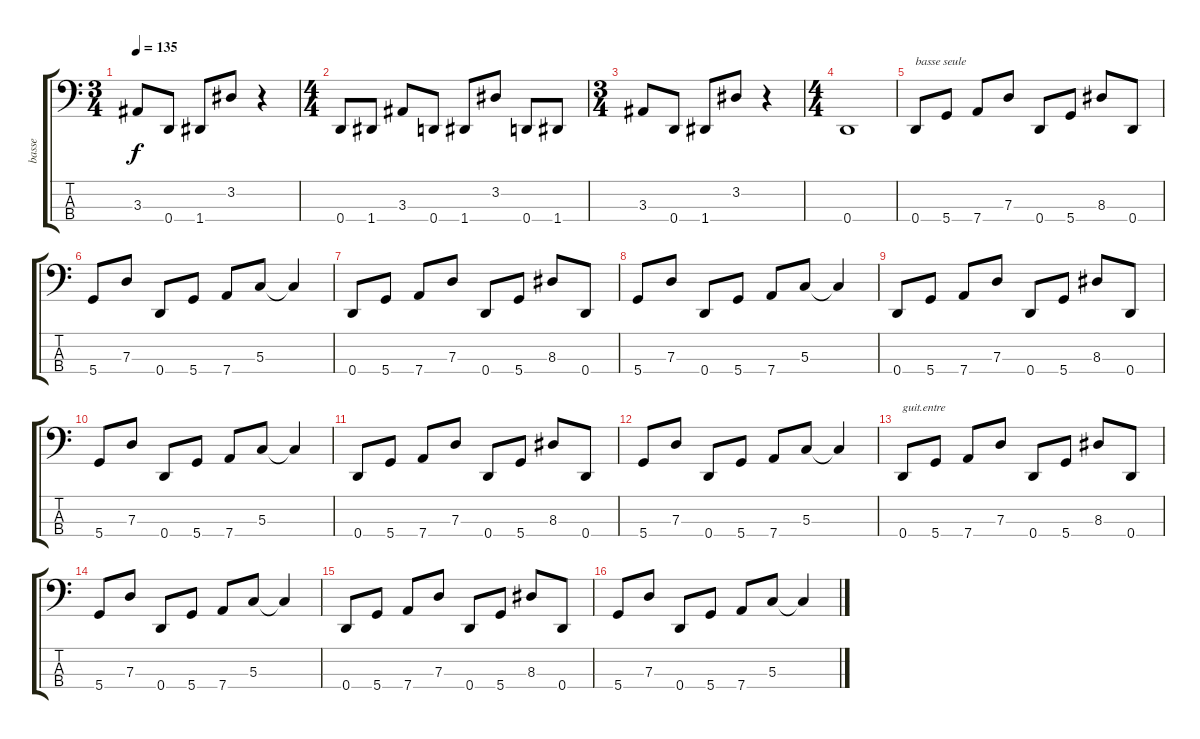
\track ("basse" "basse") {instrument electricbasspick}
\staff {score tabs}
\tuning (F2 C2 G1 D1) {hide}
\ts (3 4)
\tempo 135
\clef f4
\ks c
3.3.8{dy f} 0.4.8 1.4.8 3.2.8 r.4 |
\ts (4 4)
0.4.8 1.4.8 3.3.8 0.4.8 1.4.8 3.2.8 0.4.8 1.4.8 |
\ts (3 4)
3.3.8 0.4.8 1.4.8 3.2.8 r.4 |
\ts (4 4)
0.4.1 |
0.4.8{txt "basse seule"} 5.4.8 7.4.8 7.3.8 0.4.8 5.4.8 8.3.8 0.4.8 |
5.4.8 7.3.8 0.4.8 5.4.8 7.4.8 5.3.8 5.3{t}.4 |
0.4.8 5.4.8 7.4.8 7.3.8 0.4.8 5.4.8 8.3.8 0.4.8 |
5.4.8 7.3.8 0.4.8 5.4.8 7.4.8 5.3.8 5.3{t}.4 |
0.4.8 5.4.8 7.4.8 7.3.8 0.4.8 5.4.8 8.3.8 0.4.8 |
5.4.8 7.3.8 0.4.8 5.4.8 7.4.8 5.3.8 5.3{t}.4 |
0.4.8 5.4.8 7.4.8 7.3.8 0.4.8 5.4.8 8.3.8 0.4.8 |
5.4.8 7.3.8 0.4.8 5.4.8 7.4.8 5.3.8 5.3{t}.4 |
0.4.8{txt "guit.entre"} 5.4.8 7.4.8 7.3.8 0.4.8 5.4.8 8.3.8 0.4.8 |
5.4.8 7.3.8 0.4.8 5.4.8 7.4.8 5.3.8 5.3{t}.4 |
0.4.8 5.4.8 7.4.8 7.3.8 0.4.8 5.4.8 8.3.8 0.4.8 |
5.4.8 7.3.8 0.4.8 5.4.8 7.4.8 5.3.8 5.3{t}.4
